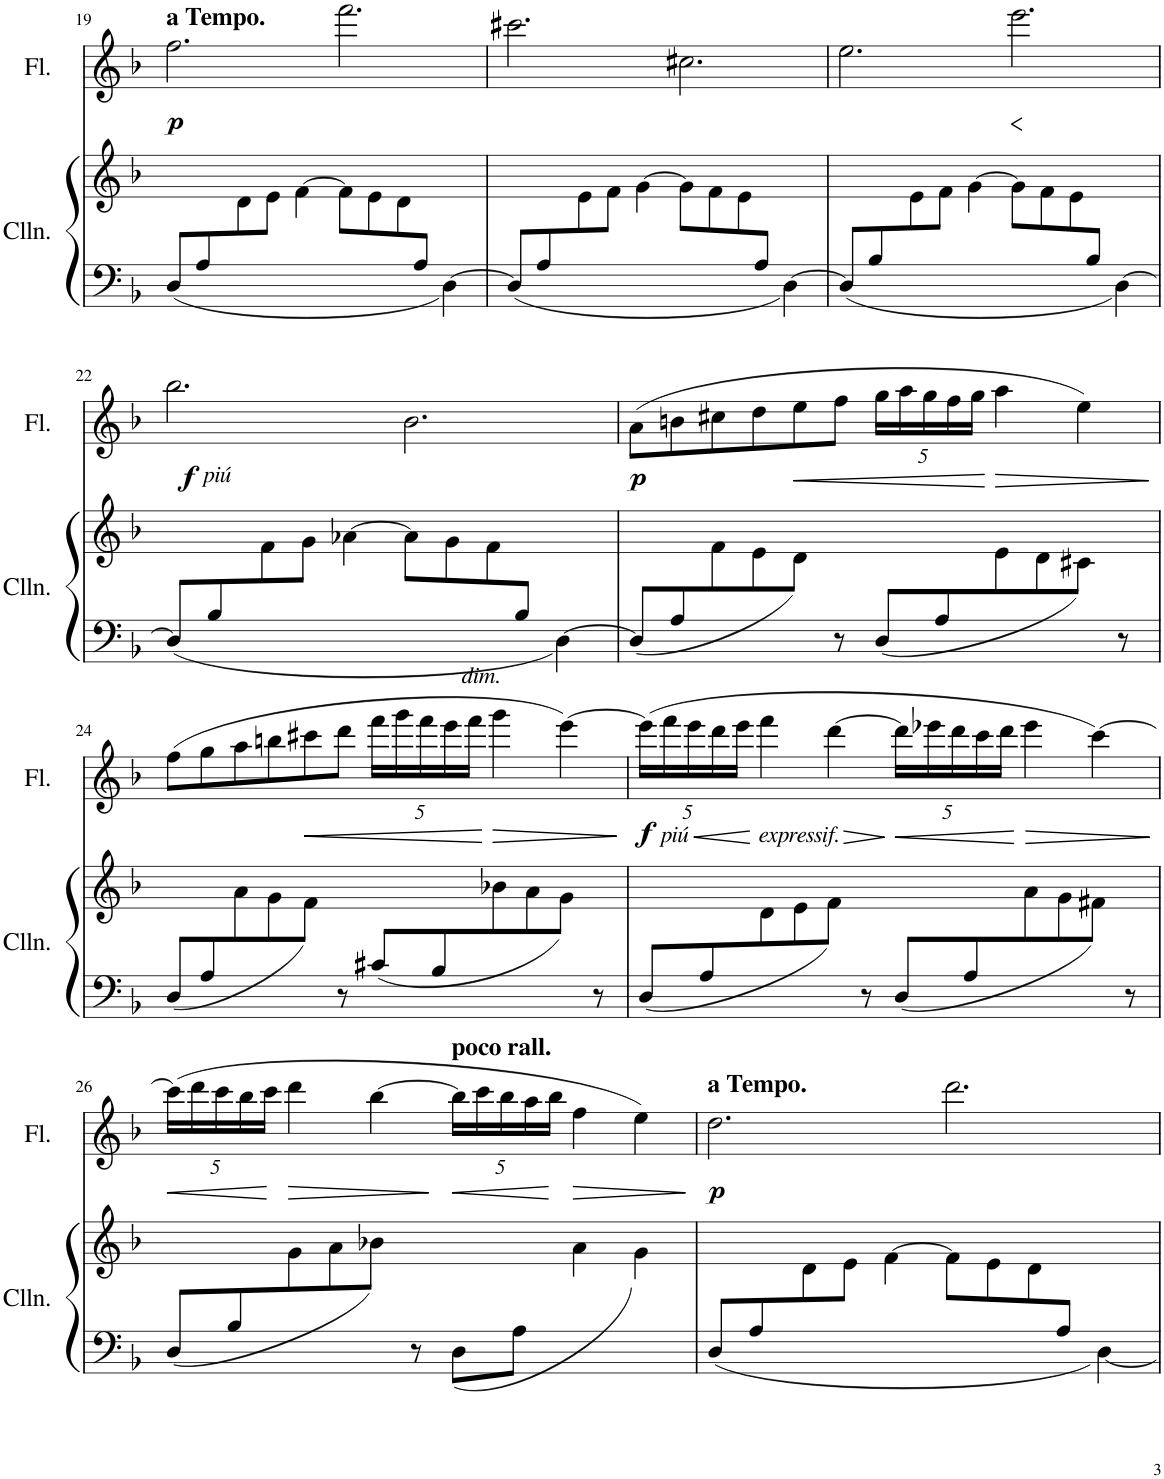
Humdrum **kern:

**kern	**kern	**kern	**dynam
*part2	*part2	*part1	*part1
*staff3	*staff2	*staff1	*staff1
*I"Carillon	*	*I"Flute	*
*I'Clln.	*	*I'Fl.	*
!!LO:PB:g=z
*clefF4	*clefG2	*clefG2	*
*k[b-]	*k[b-]	*k[b-]	*
*M6/4	*M6/4	*M6/4	*
=19	=19	=19	=19
*	*^	*	*
!	!	!	!LO:TX:a:B:t=a Tempo.	!
!	!	!	!	!LO:DY:b
8D/L	1.ryy	4ryy	2.ff\	p
8A/	.	.	.	.
2..ryy	.	8d\	.	.
.	.	8e\J	.	.
.	.	[4f\	.	.
.	.	8f\L]	2.fff\	.
.	.	8e\	.	.
.	.	8d\	.	.
8A/J	.	4.ryy	.	.
[4D\	.	.	.	.
=20	=20	=20	=20	=20
8D/L]	1.ryy	4ryy	2.ccc#X\	.
8A/	.	.	.	.
2..ryy	.	8e\	.	.
.	.	8f\J	.	.
.	.	[4g\	.	.
.	.	8g\L]	2.cc#X\	.
.	.	8f\	.	.
.	.	8e\	.	.
8A/J	.	4.ryy	.	.
[4D\	.	.	.	.
=21	=21	=21	=21	=21
8D/L]	1.ryy	4ryy	2.ee\	.
8B-/	.	.	.	.
2..ryy	.	8e\	.	.
.	.	8f\J	.	.
.	.	[4g\	.	.
!	!	!	!	!LO:HP:b
.	.	8g\L]	2.eee\	<
.	.	8f\	.	.
.	.	8e\	.	.
8B-/J	.	4.ryy	.	.
[4D\	.	.	.	.
*	*v	*v	*	*
.	.	.	[
!!LO:LB:g=z
=22	=22	=22	=22
*	*^	*	*
!	!	!	!LO:TX:b:i:t=piú	!
!	!	!	!	!LO:DY:b
8D/L]	1.ryy	4ryy	2.bb-\	f
8B-/	.	.	.	.
2.ryy	.	8f\	.	.
.	.	8g\J	.	.
.	.	[4a-X\	.	.
.	.	8a-\L]	2.b-\	.
.	.	8g\	.	.
!LO:TX:b:i:t=dim.	!	!	!	!
8ryy	.	8f\	.	.
8B-/J	.	4.ryy	.	.
[4D\	.	.	.	.
=23	=23	=23	=23	=23
!	!	!	!	!LO:DY:b
(<8D/L]	1.ryy	4ryy	(8a\L	p
8A/	.	.	8bn\	.
4.ryy	.	8f\	8cc#X\	.
.	.	8e\	8dd\	.
!	!	!	!	!LO:HP:b
.	.	8d\J)	8ee\	<
8r	.	4.ryy	8ff\J	.
*	*	*	*Xbrackettup	*
(<8D/L	.	.	20gg\LL	.
.	.	.	20aa\	.
.	.	.	20gg\	.
8A/	.	.	.	.
.	.	.	20ff\	.
.	.	.	20gg\JJ	.
!	!	!	!	!LO:HP:n=1:b
4.ryy	.	8e\	4aa\	[ >
.	.	8d\	.	.
.	.	8c#X\J)	4ee\)	.
8r	.	8ryy	.	.
*	*v	*v	*	*
.	.	.	]
!!LO:LB:g=z
=24	=24	=24	=24
*	*^	*	*
(<8D/L	1.ryy	4ryy	(8ff\L	.
8A/	.	.	8gg\	.
4.ryy	.	8a\	8aa\	.
.	.	8g\	8bbn\	.
!	!	!	!	!LO:HP:b
.	.	8f\J)	8ccc#X\	<
8r	.	4.ryy	8ddd\J	.
(<8c#X/L	.	.	20fff\LL	.
.	.	.	20ggg\	.
.	.	.	20fff\	.
8B-/	.	.	.	.
.	.	.	20eee\	.
.	.	.	20fff\JJ	.
!	!	!	!	!LO:HP:n=1:b
4.ryy	.	8b-X\	4ggg\	[ >
.	.	8a\	.	.
.	.	8g\J)	[4eee\)	.
8r	.	8ryy	.	.
*	*v	*v	*	*
.	.	.	]
=25	=25	=25	=25
*	*^	*	*
!	!	!	!LO:TX:b:i:t=piú	!
!	!	!	!	!LO:HP:b
!	!	!	!	!LO:DY:n=1:b
(<8D/L	1.ryy	4ryy	(20eee\LL]	< f
.	.	.	20fff\	.
.	.	.	20eee\	.
8A/	.	.	.	.
.	.	.	20ddd\	.
.	.	.	20eee\JJ	.
!	!	!	!LO:TX:b:i:t=expressif.	!
!	!	!	!	!LO:HP:n=1:b
4.ryy	.	8d\	4fff\	[ >
.	.	8e\	.	.
.	.	8f\J)	[4ddd\	.
8r	.	4.ryy	.	.
!	!	!	!	!LO:HP:n=1:b
(<8D/L	.	.	20ddd\LL]	] <
.	.	.	20eee-X\	.
.	.	.	20ddd\	.
8A/	.	.	.	.
.	.	.	20ccc\	.
.	.	.	20ddd\JJ	.
!	!	!	!	!LO:HP:n=1:b
4.ryy	.	8a\	4eee-\	[ >
.	.	8g\	.	.
.	.	8f#X\J)	[4ccc\)	.
8r	.	8ryy	.	.
*	*v	*v	*	*
.	.	.	]
!!LO:LB:g=z
=26	=26	=26	=26
*	*^	*	*
!	!	!	!	!LO:HP:b
(<8D/L	1.ryy	4ryy	(20ccc\LL]	<
.	.	.	20ddd\	.
.	.	.	20ccc\	.
8B-/	.	.	.	.
.	.	.	20bb-\	.
.	.	.	20ccc\JJ	.
!	!	!	!	!LO:HP:n=1:b
4.ryy	.	8g\	4ddd\	[ >
.	.	8a\	.	.
.	.	8b-X\J)	[4bb-\	.
8r	.	4.ryy	.	.
!	!	!	!LO:TX:a:B:t=poco rall.	!
!	!	!	!	!LO:HP:n=1:b
(<8D\L	.	.	20bb-\LL]	] <
.	.	.	20ccc\	.
.	.	.	20bb-\	.
8A\J	.	.	.	.
.	.	.	20aa\	.
.	.	.	20bb-\JJ	.
!	!	!	!	!LO:HP:n=1:b
2ryy	.	4a\	4ff\	[ >
.	.	4g\)	4ee\)	.
*	*v	*v	*	*
.	.	.	]
=27	=27	=27	=27
*	*^	*	*
!	!	!	!LO:TX:a:B:t=a Tempo.	!
!	!	!	!	!LO:DY:b
8D/L	1.ryy	4ryy	2.dd\	p
8A/	.	.	.	.
2..ryy	.	8d\	.	.
.	.	8e\J	.	.
.	.	[4f\	.	.
.	.	8f\L]	2.ddd\	.
.	.	8e\	.	.
.	.	8d\	.	.
8A/J	.	4.ryy	.	.
[4D\	.	.	.	.
*	*v	*v	*	*
=	=	=	=
*-	*-	*-	*-
